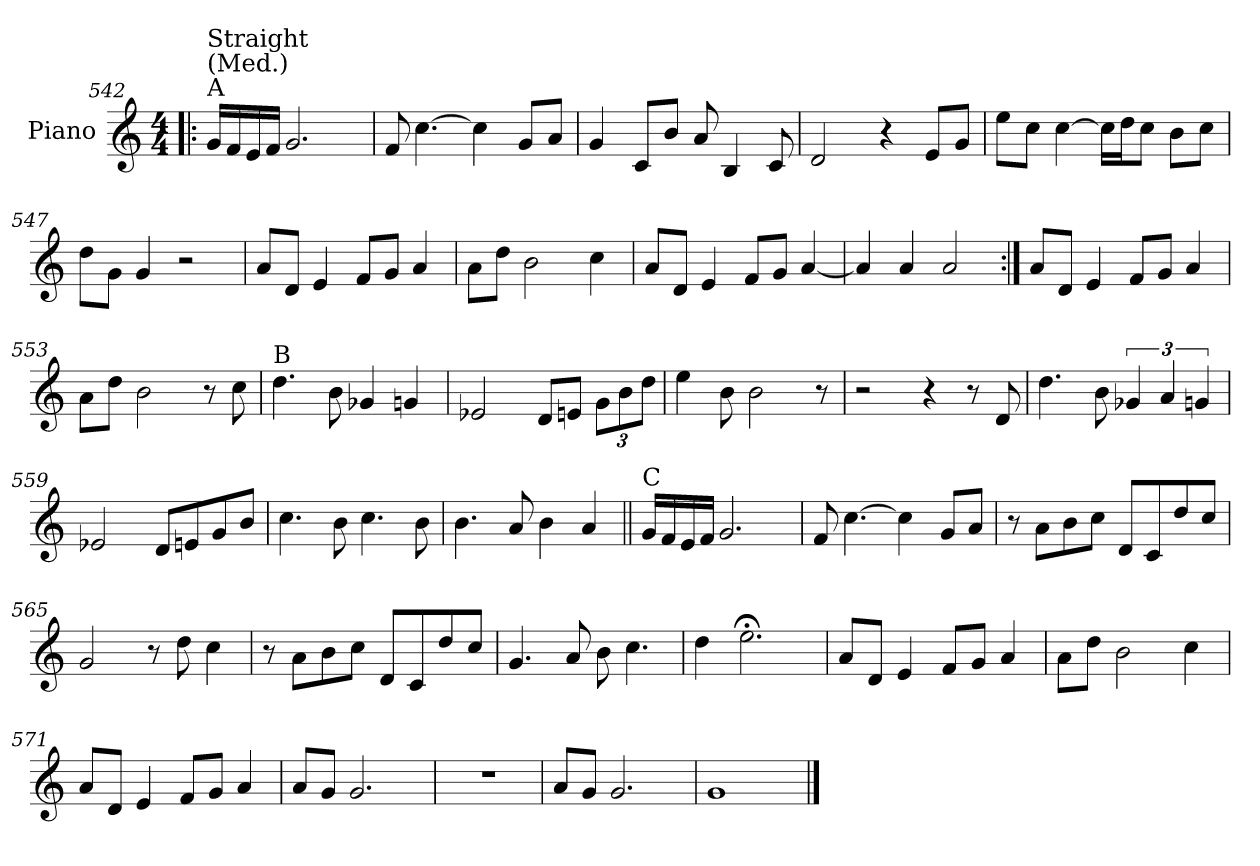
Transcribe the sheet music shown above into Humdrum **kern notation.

**kern
*part1
*staff1
*I"Piano
*I'Pno.
!!LO:PB:g=z
*clefG2
*k[]
*M4/4
=542!|:
!LO:TX:a:t=A
!LO:TX:a:t=(Med.)
!LO:TX:t=Straight
16g/LL
16f/
16e/
16f/JJ
2.g/
=543
8f/
[4.cc\
4cc\]
8g/L
8a/J
=544
4g/
8c/L
8b/J
8a/
4B/
8c/
=545
2d/
4r
8e/L
8g/J
!!LO:LB:g=z
=546
8ee\L
8cc\J
[4cc\
16cc\LL]
16dd\J
8cc\J
8b\L
8cc\J
=547
8dd\L
8g\J
4g/
2r
=548
8a/L
8d/J
4e/
8f/L
8g/J
4a/
=549
8a\L
8dd\J
2b\
4cc\
!!LO:LB:g=z
=550
8a/L
8d/J
4e/
8f/L
8g/J
[4a/
=551
4a/]
4a/
2a/
=552:|!
8a/L
8d/J
4e/
8f/L
8g/J
4a/
=553
8a\L
8dd\J
2b\
8r
8cc\
!!LO:LB:g=z
=554
!LO:TX:a:t=B
4.dd\
8b\
4g-X/
4gn/
=555
2e-X/
8d/L
8en/J
*Xbrackettup
12g\L
12b\
12dd\J
=556
4ee\
8b\
2b\
8r
=557
2r
4r
8r
8d/
!!LO:LB:g=z
=558
4.dd\
8b\
*brackettup
6g-X/
6a/
6gn/
=559
2e-X/
8d/L
8en/
8g/
8b/J
=560
4.cc\
8b\
4.cc\
8b\
=561
4.b\
8a/
4b\
4a/
!!LO:LB:g=z
=562||
!LO:TX:a:t=C
16g/LL
16f/
16e/
16f/JJ
2.g/
=563
8f/
[4.cc\
4cc\]
8g/L
8a/J
=564
8r
8a\L
8b\
8cc\J
8d/L
8c/
8dd/
8cc/J
=565
2g/
8r
8dd\
4cc\
!!LO:LB:g=z
=566
8r
8a\L
8b\
8cc\J
8d/L
8c/
8dd/
8cc/J
=567
4.g/
8a/
8b\
4.cc\
=568
4dd\
2.ee;<\
=569
8a/L
8d/J
4e/
8f/L
8g/J
4a/
!!LO:LB:g=z
=570
8a\L
8dd\J
2b\
4cc\
=571
8a/L
8d/J
4e/
8f/L
8g/J
4a/
=572
8a/L
8g/J
2.g/
=573
1r
=574
8a/L
8g/J
2.g/
=575
1g
==
*-
